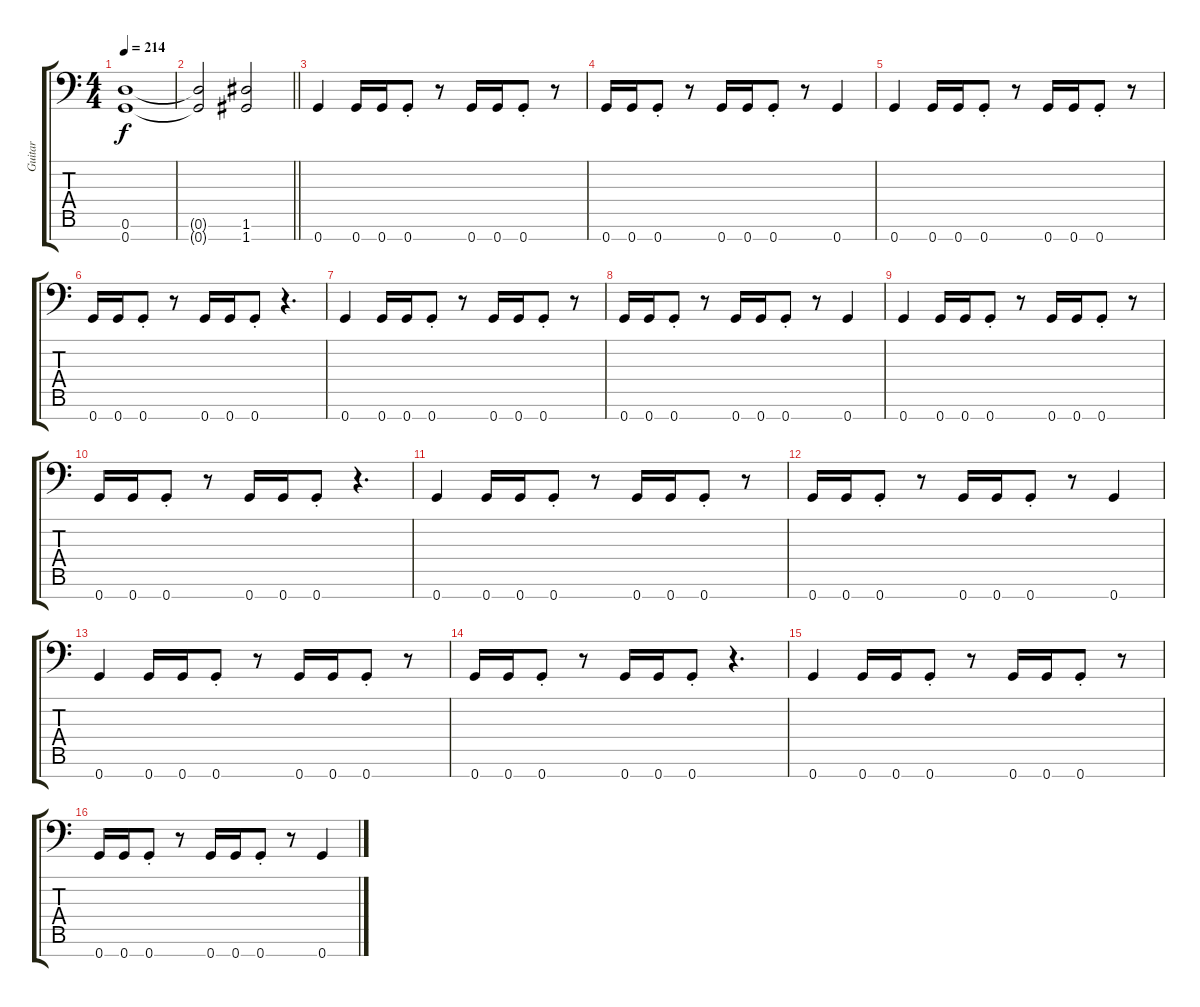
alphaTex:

\track ("Guitar" "Guitar") {instrument distortionguitar}
\staff {score tabs}
\tuning (D4 A3 F3 C3 G2 D2 G1) {hide}
\ts (4 4)
\tempo 214
\clef f4
\ks c
(0.6 0.7).1{dy f} |
\barLineRight lightlight
(0.6{t} 0.7{t}).2 (1.6 1.7).2 |
\section ("" "")
0.7.4 0.7.16 0.7.16 0.7{st}.8 r.8 0.7.16 0.7.16{beam merge} 0.7{st}.8 r.8 |
0.7.16 0.7.16 0.7{st}.8 r.8 0.7.16 0.7.16{beam merge} 0.7{st}.8 r.8 0.7.4 |
0.7.4 0.7.16 0.7.16 0.7{st}.8 r.8 0.7.16 0.7.16{beam merge} 0.7{st}.8 r.8 |
0.7.16 0.7.16 0.7{st}.8 r.8 0.7.16 0.7.16{beam merge} 0.7{st}.8 r.4{d} |
0.7.4 0.7.16 0.7.16 0.7{st}.8 r.8 0.7.16 0.7.16{beam merge} 0.7{st}.8 r.8 |
0.7.16 0.7.16 0.7{st}.8 r.8 0.7.16 0.7.16{beam merge} 0.7{st}.8 r.8 0.7.4 |
0.7.4 0.7.16 0.7.16 0.7{st}.8 r.8 0.7.16 0.7.16{beam merge} 0.7{st}.8 r.8 |
0.7.16 0.7.16 0.7{st}.8 r.8 0.7.16 0.7.16{beam merge} 0.7{st}.8 r.4{d} |
0.7.4 0.7.16 0.7.16 0.7{st}.8 r.8 0.7.16 0.7.16{beam merge} 0.7{st}.8 r.8 |
0.7.16 0.7.16 0.7{st}.8 r.8 0.7.16 0.7.16{beam merge} 0.7{st}.8 r.8 0.7.4 |
0.7.4 0.7.16 0.7.16 0.7{st}.8 r.8 0.7.16 0.7.16{beam merge} 0.7{st}.8 r.8 |
0.7.16 0.7.16 0.7{st}.8 r.8 0.7.16 0.7.16{beam merge} 0.7{st}.8 r.4{d} |
0.7.4 0.7.16 0.7.16 0.7{st}.8 r.8 0.7.16 0.7.16{beam merge} 0.7{st}.8 r.8 |
0.7.16 0.7.16 0.7{st}.8 r.8 0.7.16 0.7.16{beam merge} 0.7{st}.8 r.8 0.7.4
